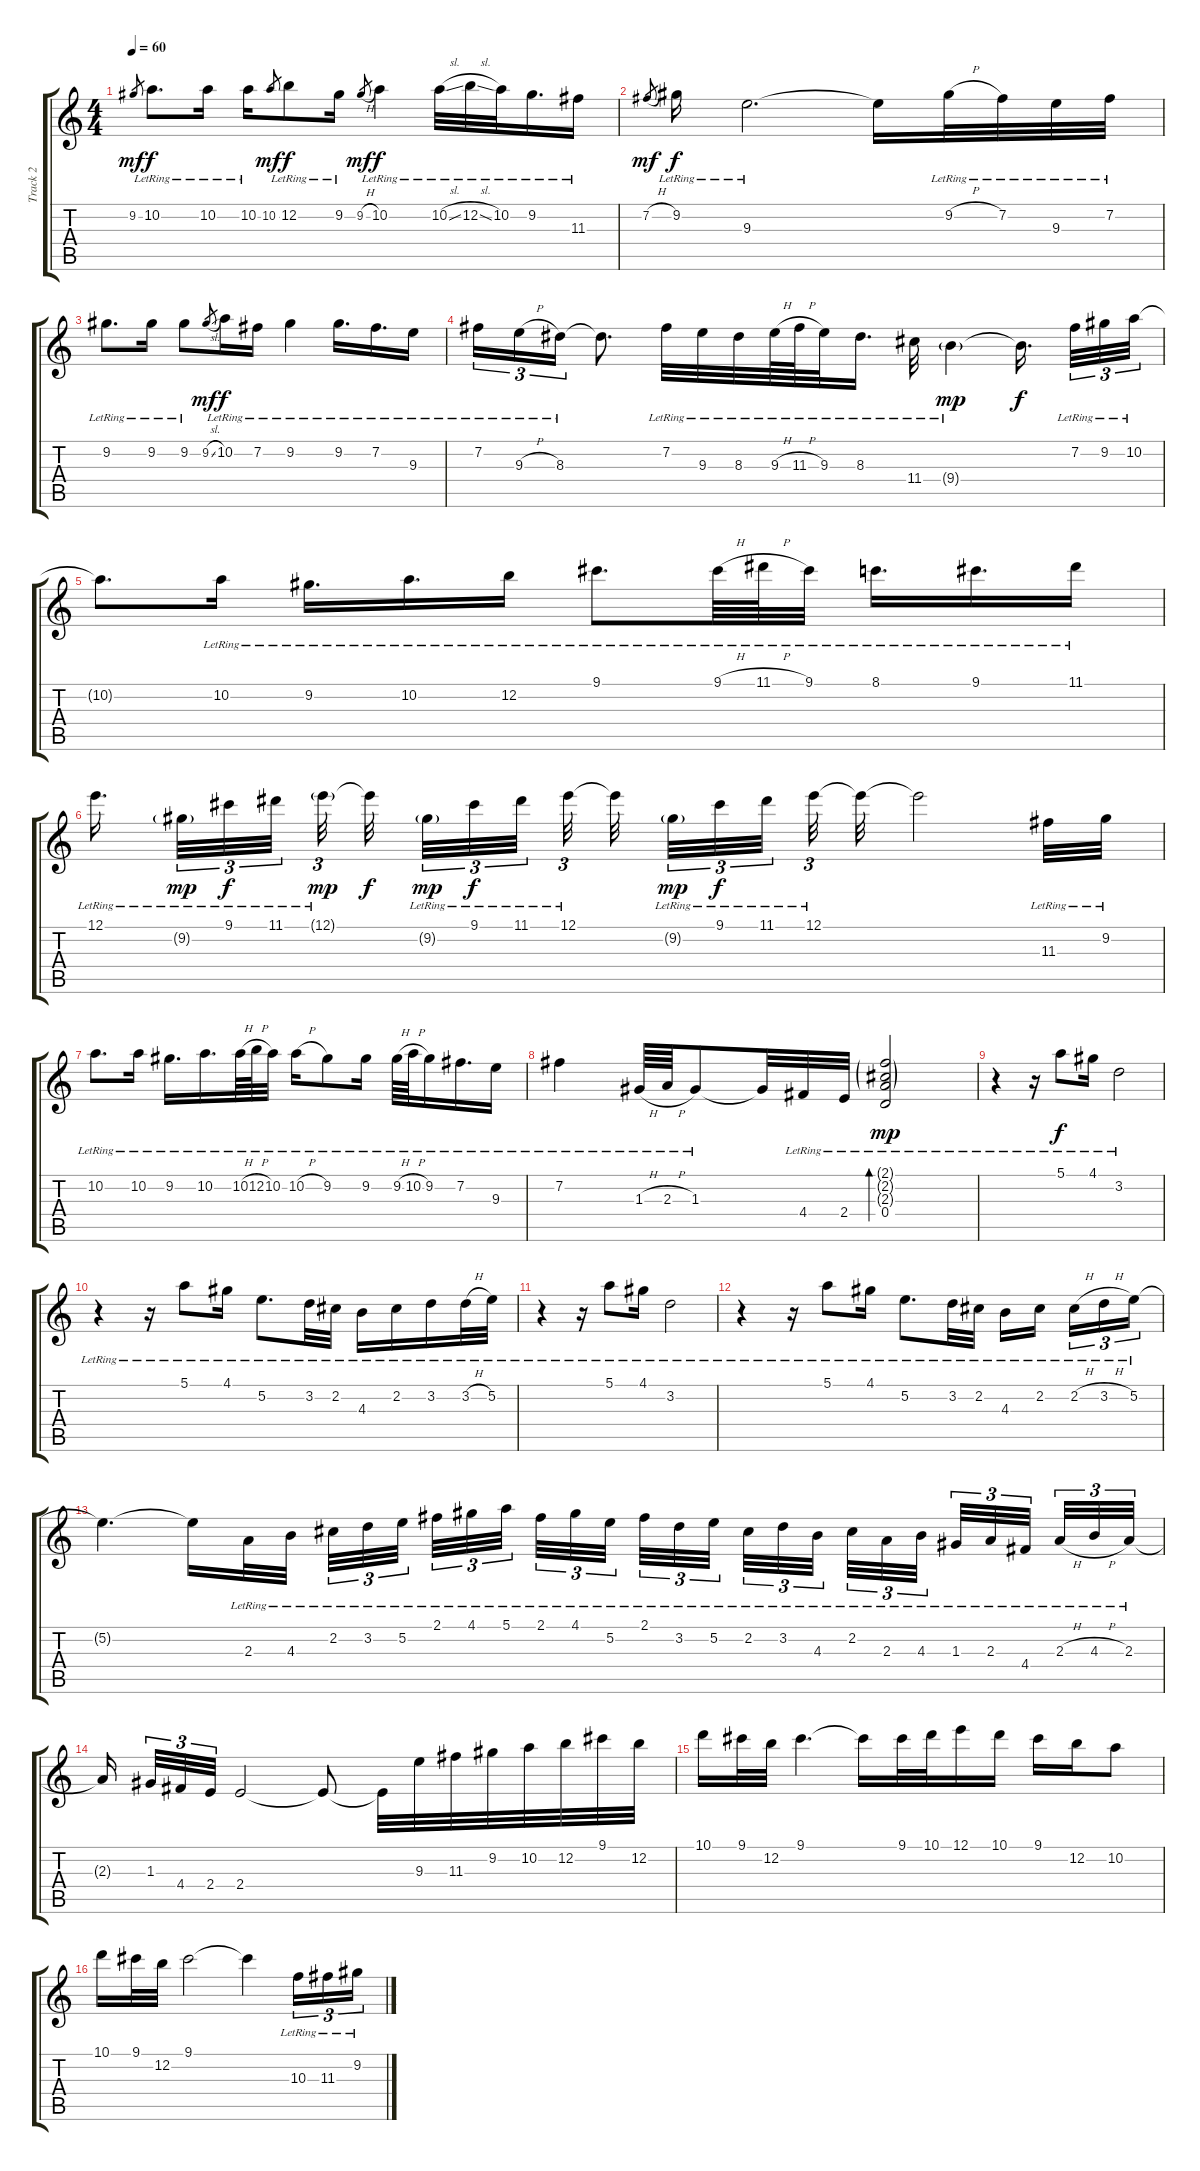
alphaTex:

\track ("Track 2" "Track 2") {instrument acousticguitarnylon}
\staff {score tabs}
\tuning (E4 B3 G3 D3 A2 E2) {hide}
\ts (4 4)
\tempo 60
\clef g2
\ks c
9.2.8{gr dy mf} 10.2{lr}.8{d dy f} 10.2{lr}.16 10.2{lr}.16 10.2.8{gr dy mf} 12.2{lr}.8{dy f} 9.2{lr}.16 9.2{h}.8{gr dy mf} 10.2{lr}.4{dy f} 10.2{sl lr}.32 12.2{sl lr}.32 10.2{lr}.32 9.2{lr}.16{d} 11.3{lr}.16 |
7.2{h}.8{gr dy mf} 9.2{lr}.16{dy f} 9.3{lr}.2{d} 9.3{t}.16 9.2{h lr}.32 7.2{lr}.32 9.3{lr}.32 7.2{lr}.32 |
9.2{lr}.8{d} 9.2{lr}.16 9.2{lr}.8 9.2{sl}.8{gr dy mf} 10.2{lr}.16{dy f} 7.2{lr}.16 9.2{lr}.4 9.2{lr}.16{d} 7.2{lr}.16{d} 9.3{lr}.16 |
7.2{lr}.16{tu (3 2)} 9.3{h lr}.16{tu (3 2)} 8.3{lr}.16{tu (3 2)} 8.3{t}.8{d} 7.2{lr}.32 9.3{lr}.32 8.3{lr}.32 9.3{h lr}.64 11.3{h lr}.64 9.3{lr}.32 8.3{lr}.16{d} 11.4{lr}.32 9.4{g lr}.4{dy mp} 9.4{t}.16{d dy f} 7.2{lr}.32{tu (3 2)} 9.2{lr}.32{tu (3 2)} 10.2{lr}.32{tu (3 2)} |
10.2{t}.8{d} 10.2{lr}.16 9.2{lr}.16{d} 10.2{lr}.16{d} 12.2{lr}.16 9.1{lr}.8{d} 9.1{h lr}.64 11.1{h lr}.64 9.1{lr}.32 8.1{lr}.16{d} 9.1{lr}.16{d} 11.1{lr}.16 |
12.1{lr}.16{d beam splitsecondary} 9.2{g lr}.32{tu (3 2) dy mp} 9.1{lr}.32{tu (3 2) dy f} 11.1{lr}.32{tu (3 2) beam splitsecondary} 12.1{g lr}.32{tu (3 2) dy mp beam splitsecondary} 12.1{t}.32{dy f beam splitsecondary} 9.2{g lr}.32{tu (3 2) dy mp} 9.1{lr}.32{tu (3 2) dy f} 11.1{lr}.32{tu (3 2) beam splitsecondary} 12.1{lr}.32{tu (3 2) beam splitsecondary} 12.1{t}.32{beam splitsecondary} 9.2{g lr}.32{tu (3 2) dy mp} 9.1{lr}.32{tu (3 2) dy f} 11.1{lr}.32{tu (3 2) beam splitsecondary} 12.1{lr}.32{tu (3 2)} 12.1{t}.32 12.1{t}.2 11.3{lr}.32 9.2{lr}.32 |
10.2{lr}.8{d} 10.2{lr}.16 9.2{lr}.16{d} 10.2{lr}.16{d} 10.2{h lr}.64 12.2{h lr}.64 10.2{lr}.32 10.2{h lr}.16 9.2{lr}.8 9.2{lr}.16 9.2{h lr}.64 10.2{h lr}.64 9.2{lr}.16 7.2{lr}.16{d} 9.3{lr}.16 |
7.2{lr}.4 1.3{h lr}.64 2.3{h lr}.64 1.3{lr}.8 1.3{t}.32 4.4{lr}.32 2.4{lr}.32 (2.1{g lr} 2.2{g lr} 2.3{g lr} 0.4{lr}).2{bd 120 dy mp} |
r.4 r.16 5.1{lr}.8{dy f} 4.1{lr}.16 3.2{lr}.2 |
r.4 r.16 5.1{lr}.8 4.1{lr}.16 5.2{lr}.8{d} 3.2{lr}.32 2.2{lr}.32 4.3{lr}.16 2.2{lr}.16 3.2{lr}.16 3.2{h lr}.32 5.2{lr}.32 |
r.4 r.16 5.1{lr}.8 4.1{lr}.16 3.2{lr}.2 |
r.4 r.16 5.1{lr}.8 4.1{lr}.16 5.2{lr}.8{d} 3.2{lr}.32 2.2{lr}.32 4.3{lr}.16 2.2{lr}.16{beam splitsecondary} 2.2{h lr}.16{tu (3 2)} 3.2{h lr}.16{tu (3 2)} 5.2{lr}.16{tu (3 2)} |
5.2{t}.4{d} 5.2{t}.16 2.3{lr}.32 4.3{lr}.32 2.2{lr}.32{tu (3 2)} 3.2{lr}.32{tu (3 2)} 5.2{lr}.32{tu (3 2) beam splitsecondary} 2.1{lr}.32{tu (3 2)} 4.1{lr}.32{tu (3 2)} 5.1{lr}.32{tu (3 2) beam splitsecondary} 2.1{lr}.32{tu (3 2)} 4.1{lr}.32{tu (3 2)} 5.2{lr}.32{tu (3 2) beam splitsecondary} 2.1{lr}.32{tu (3 2)} 3.2{lr}.32{tu (3 2)} 5.2{lr}.32{tu (3 2)} 2.2{lr}.32{tu (3 2)} 3.2{lr}.32{tu (3 2)} 4.3{lr}.32{tu (3 2) beam splitsecondary} 2.2{lr}.32{tu (3 2)} 2.3{lr}.32{tu (3 2)} 4.3{lr}.32{tu (3 2) beam splitsecondary} 1.3{lr}.32{tu (3 2)} 2.3{lr}.32{tu (3 2)} 4.4{lr}.32{tu (3 2) beam splitsecondary} 2.3{h lr}.32{tu (3 2)} 4.3{h lr}.32{tu (3 2)} 2.3{lr}.32{tu (3 2)} |
2.3{t}.16{beam splitsecondary} 1.3.32{tu (3 2)} 4.4.32{tu (3 2)} 2.4.32{tu (3 2)} 2.4.2 2.4{t}.8 2.4{t}.32 9.3.32 11.3.32 9.2.32 10.2.32 12.2.32 9.1.32 12.2.32 |
10.1.16 9.1.32 12.2.32 9.1.4{d} 9.1{t}.16 9.1.32 10.1.32 12.1.16 10.1.16 9.1.16 12.2.16 10.2.8 |
10.1.16 9.1.32 12.2.32 9.1.2 9.1{t}.4 10.3{lr}.16{tu (3 2)} 11.3{lr}.16{tu (3 2)} 9.2{lr}.16{tu (3 2)}
